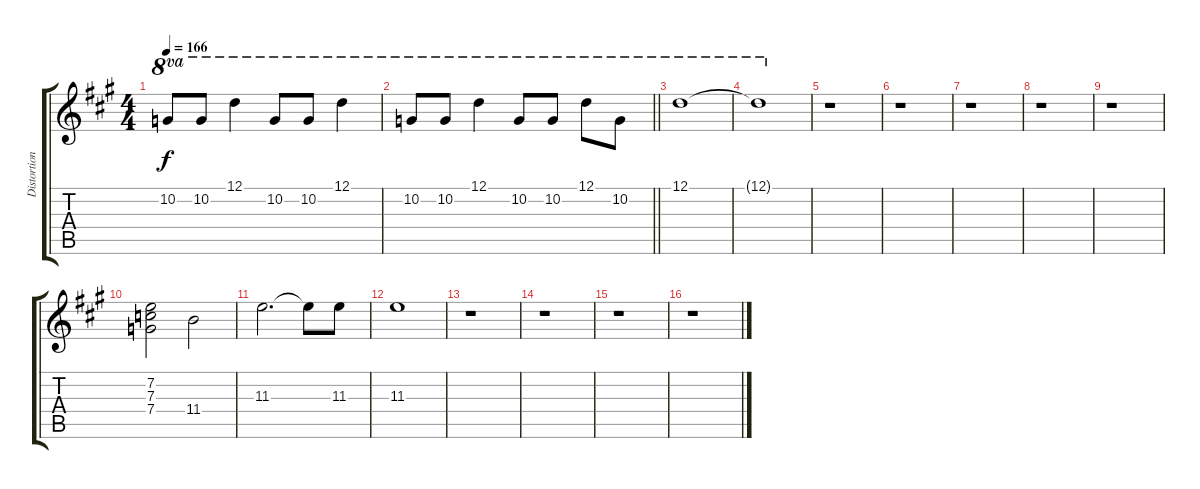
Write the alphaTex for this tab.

\track ("Distortion" "Distortion") {instrument distortionguitar}
\staff {score tabs}
\tuning (D4 A3 F3 C3 G2 D2) {hide}
\ts (4 4)
\tempo 166
\clef g2
\ks a
10.2.8{ot 8va dy f} 10.2.8{ot 8va} 12.1.4{ot 8va} 10.2.8{ot 8va} 10.2.8{ot 8va} 12.1.4{ot 8va} |
\barLineRight lightlight
10.2.8{ot 8va} 10.2.8{ot 8va} 12.1.4{ot 8va} 10.2.8{ot 8va} 10.2.8{ot 8va} 12.1.8{ot 8va} 10.2.8{ot 8va} |
\section ("" " ")
12.1.1{ot 8va} |
12.1{t}.1{ot 8va} |
r.1 |
r.1 |
r.1 |
r.1 |
r.1 |
(7.2 7.3 7.4).2 11.4.2 |
11.3.2{d} 11.3{t}.8 11.3.8 |
11.3.1 |
r.1 |
r.1 |
r.1 |
r.1
